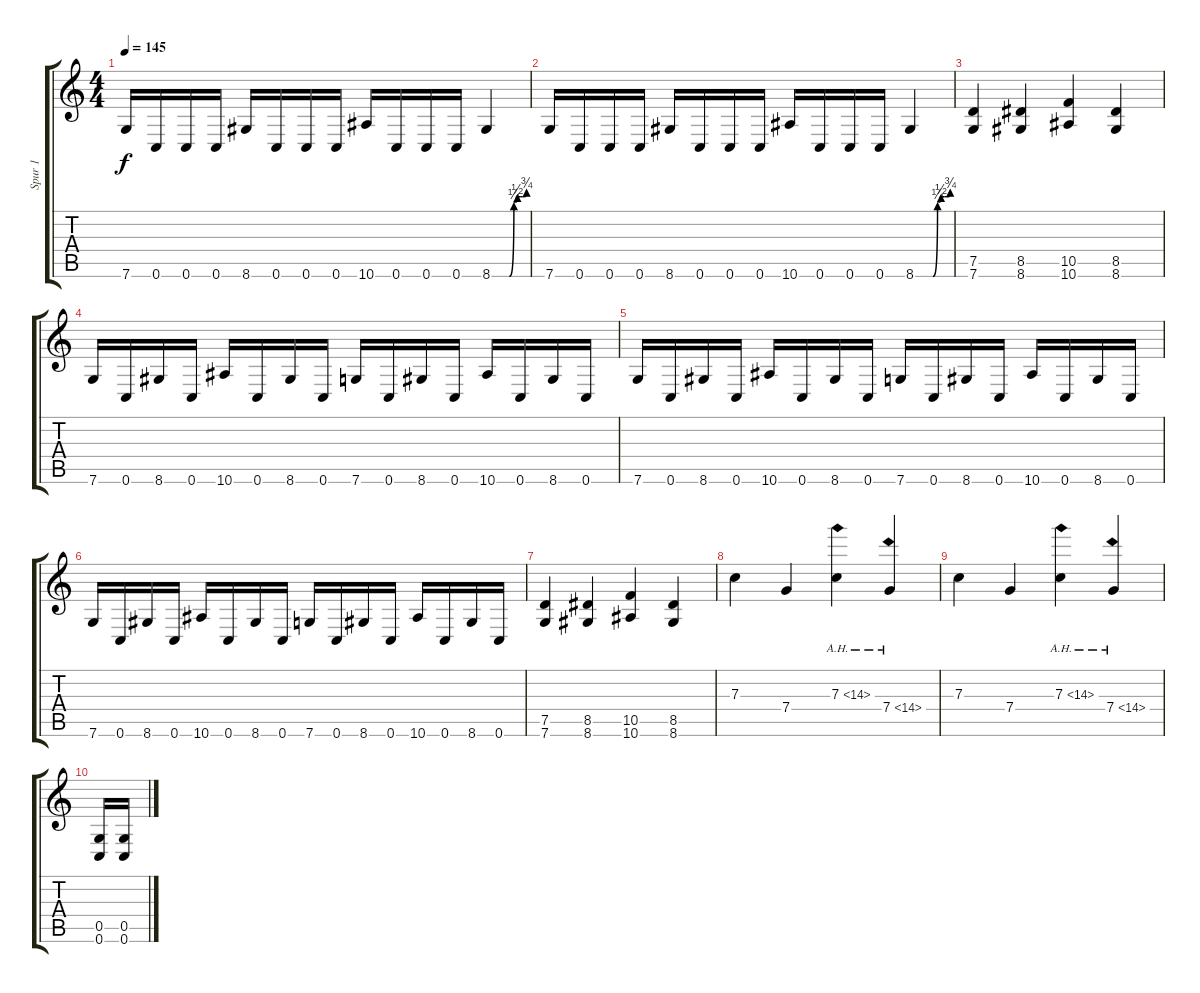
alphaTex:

\track ("Spur 1" "Spur 1") {instrument distortionguitar}
\staff {score tabs}
\tuning (D4 A3 F3 C3 G2 C2) {hide}
\ts (4 4)
\tempo 145
\clef g2
\ks c
7.6.16{dy f} 0.6.16 0.6.16 0.6.16 8.6.16 0.6.16 0.6.16 0.6.16 10.6.16 0.6.16 0.6.16 0.6.16 8.6{be (custom 0 0 30 0 38 1 40 1 44 2 46 2 50 2 53 2 56 2 60 3)}.4 |
7.6.16 0.6.16 0.6.16 0.6.16 8.6.16 0.6.16 0.6.16 0.6.16 10.6.16 0.6.16 0.6.16 0.6.16 8.6{be (custom 0 0 30 0 38 1 40 1 44 2 46 2 50 2 53 2 56 2 60 3)}.4 |
(7.5 7.6).4 (8.5 8.6).4 (10.5 10.6).4 (8.5 8.6).4 |
7.6.16 0.6.16 8.6.16 0.6.16 10.6.16 0.6.16 8.6.16 0.6.16 7.6.16 0.6.16 8.6.16 0.6.16 10.6.16 0.6.16 8.6.16 0.6.16 |
7.6.16 0.6.16 8.6.16 0.6.16 10.6.16 0.6.16 8.6.16 0.6.16 7.6.16 0.6.16 8.6.16 0.6.16 10.6.16 0.6.16 8.6.16 0.6.16 |
7.6.16 0.6.16 8.6.16 0.6.16 10.6.16 0.6.16 8.6.16 0.6.16 7.6.16 0.6.16 8.6.16 0.6.16 10.6.16 0.6.16 8.6.16 0.6.16 |
(7.5 7.6).4 (8.5 8.6).4 (10.5 10.6).4 (8.5 8.6).4 |
7.3.4 7.4.4 7.3{ah 7}.4 7.4{ah 7}.4 |
7.3.4 7.4.4 7.3{ah 7}.4 7.4{ah 7}.4 |
(0.5 0.6).16 (0.5 0.6).16
